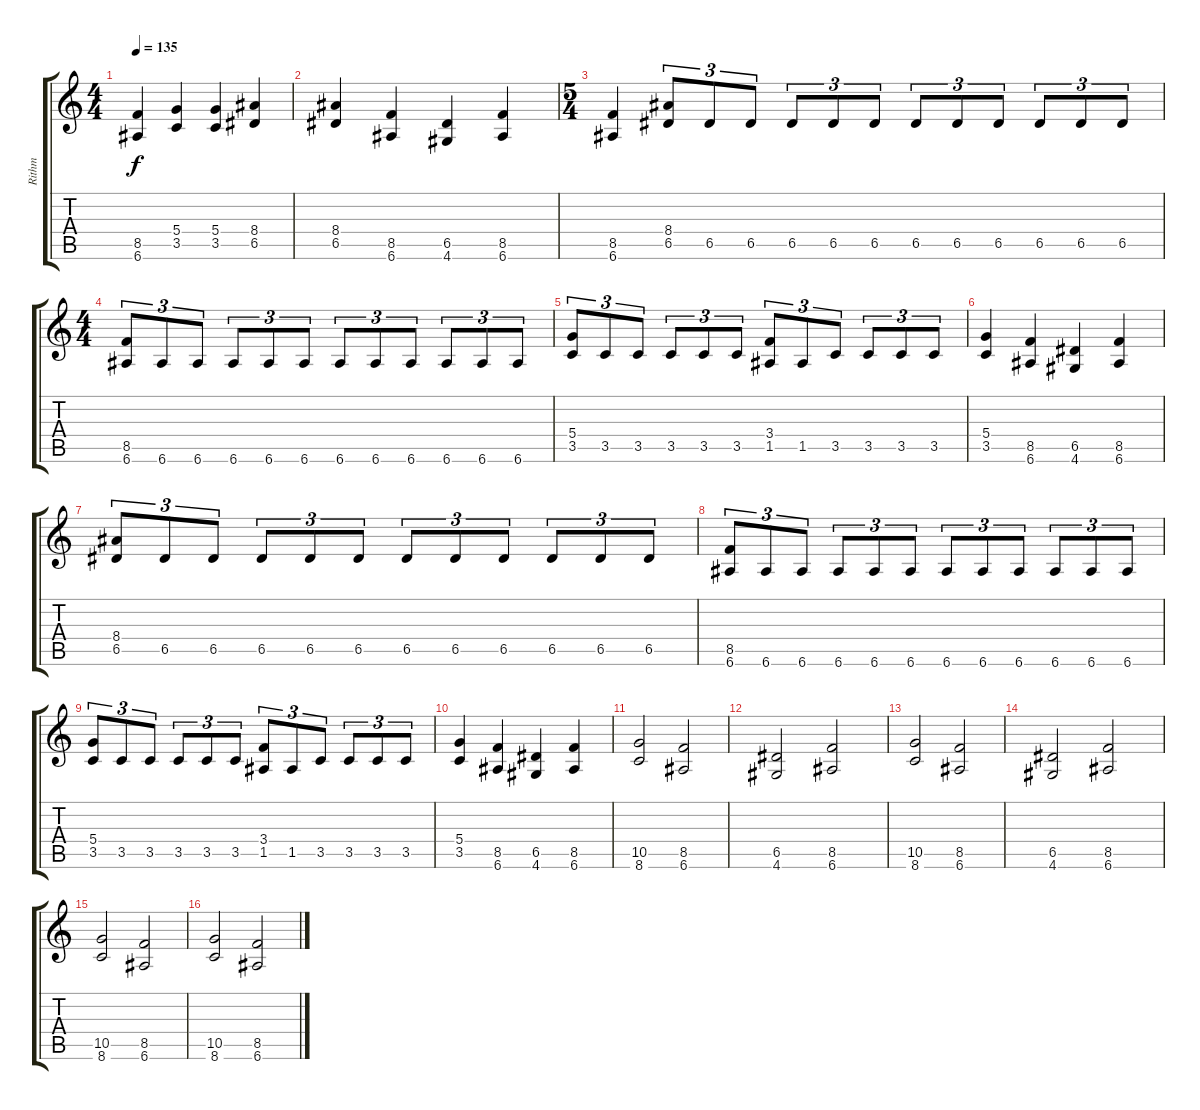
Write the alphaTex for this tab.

\track ("Rithm" "Rithm") {instrument distortionguitar}
\staff {score tabs}
\tuning (E4 B3 G3 D3 A2 E2) {hide}
\ts (4 4)
\tempo 135
\clef g2
\ks c
(8.5 6.6).4{dy f} (5.4 3.5).4 (5.4 3.5).4 (8.4 6.5).4 |
(8.4 6.5).4 (8.5 6.6).4 (6.5 4.6).4 (8.5 6.6).4 |
\ts (5 4)
(8.5 6.6).4 (8.4 6.5).8{tu (3 2)} 6.5.8{tu (3 2)} 6.5.8{tu (3 2)} 6.5.8{tu (3 2)} 6.5.8{tu (3 2)} 6.5.8{tu (3 2)} 6.5.8{tu (3 2)} 6.5.8{tu (3 2)} 6.5.8{tu (3 2)} 6.5.8{tu (3 2)} 6.5.8{tu (3 2)} 6.5.8{tu (3 2)} |
\ts (4 4)
(8.5 6.6).8{tu (3 2)} 6.6.8{tu (3 2)} 6.6.8{tu (3 2)} 6.6.8{tu (3 2)} 6.6.8{tu (3 2)} 6.6.8{tu (3 2)} 6.6.8{tu (3 2)} 6.6.8{tu (3 2)} 6.6.8{tu (3 2)} 6.6.8{tu (3 2)} 6.6.8{tu (3 2)} 6.6.8{tu (3 2)} |
(5.4 3.5).8{tu (3 2)} 3.5.8{tu (3 2)} 3.5.8{tu (3 2)} 3.5.8{tu (3 2)} 3.5.8{tu (3 2)} 3.5.8{tu (3 2)} (3.4 1.5).8{tu (3 2)} 1.5.8{tu (3 2)} 3.5.8{tu (3 2)} 3.5.8{tu (3 2)} 3.5.8{tu (3 2)} 3.5.8{tu (3 2)} |
(5.4 3.5).4 (8.5 6.6).4 (6.5 4.6).4 (8.5 6.6).4 |
(8.4 6.5).8{tu (3 2)} 6.5.8{tu (3 2)} 6.5.8{tu (3 2)} 6.5.8{tu (3 2)} 6.5.8{tu (3 2)} 6.5.8{tu (3 2)} 6.5.8{tu (3 2)} 6.5.8{tu (3 2)} 6.5.8{tu (3 2)} 6.5.8{tu (3 2)} 6.5.8{tu (3 2)} 6.5.8{tu (3 2)} |
(8.5 6.6).8{tu (3 2)} 6.6.8{tu (3 2)} 6.6.8{tu (3 2)} 6.6.8{tu (3 2)} 6.6.8{tu (3 2)} 6.6.8{tu (3 2)} 6.6.8{tu (3 2)} 6.6.8{tu (3 2)} 6.6.8{tu (3 2)} 6.6.8{tu (3 2)} 6.6.8{tu (3 2)} 6.6.8{tu (3 2)} |
(5.4 3.5).8{tu (3 2)} 3.5.8{tu (3 2)} 3.5.8{tu (3 2)} 3.5.8{tu (3 2)} 3.5.8{tu (3 2)} 3.5.8{tu (3 2)} (3.4 1.5).8{tu (3 2)} 1.5.8{tu (3 2)} 3.5.8{tu (3 2)} 3.5.8{tu (3 2)} 3.5.8{tu (3 2)} 3.5.8{tu (3 2)} |
(5.4 3.5).4 (8.5 6.6).4 (6.5 4.6).4 (8.5 6.6).4 |
(10.5 8.6).2 (8.5 6.6).2 |
(6.5 4.6).2 (8.5 6.6).2 |
(10.5 8.6).2 (8.5 6.6).2 |
(6.5 4.6).2 (8.5 6.6).2 |
(10.5 8.6).2 (8.5 6.6).2 |
(10.5 8.6).2 (8.5 6.6).2
